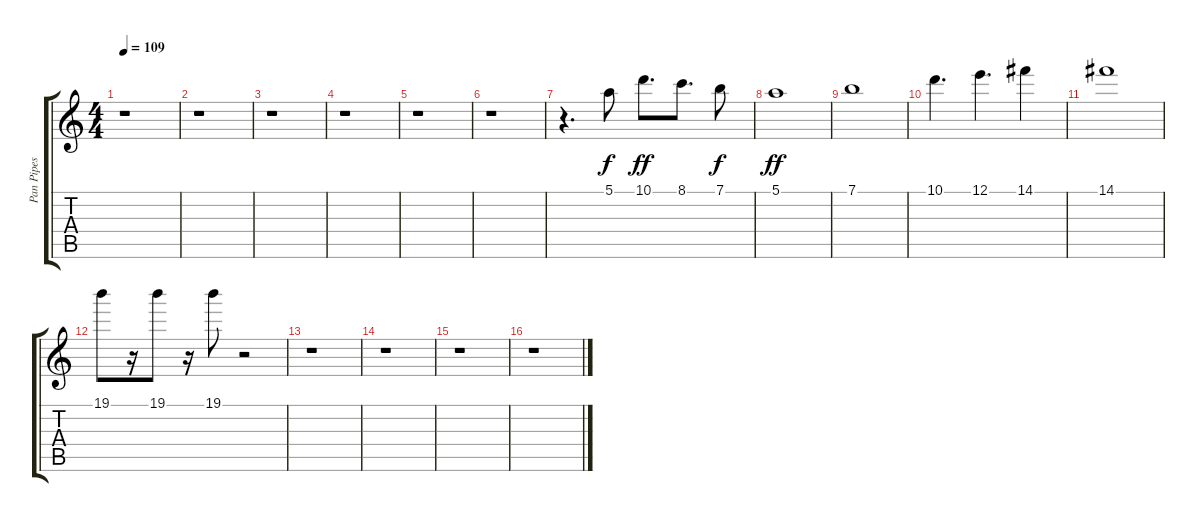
\track ("Pan Pipes" "Pan Pipes") {instrument acousticguitarnylon}
\staff {score tabs}
\tuning (E4 B3 G3 D3 A2 E2) {hide}
\ts (4 4)
\tempo 109
\clef g2
\ks c
r.1{dy ff} |
r.1 |
r.1 |
r.1 |
r.1 |
r.1 |
r.4{d} 5.1.8{dy f} 10.1.8{d dy ff} 8.1.8{d} 7.1.8{dy f} |
5.1.1{dy ff} |
7.1.1 |
10.1.4{d} 12.1.4{d} 14.1.4 |
14.1.1 |
19.1.8 r.16 19.1.8 r.16 19.1.8 r.2 |
r.1 |
r.1 |
r.1 |
r.1
